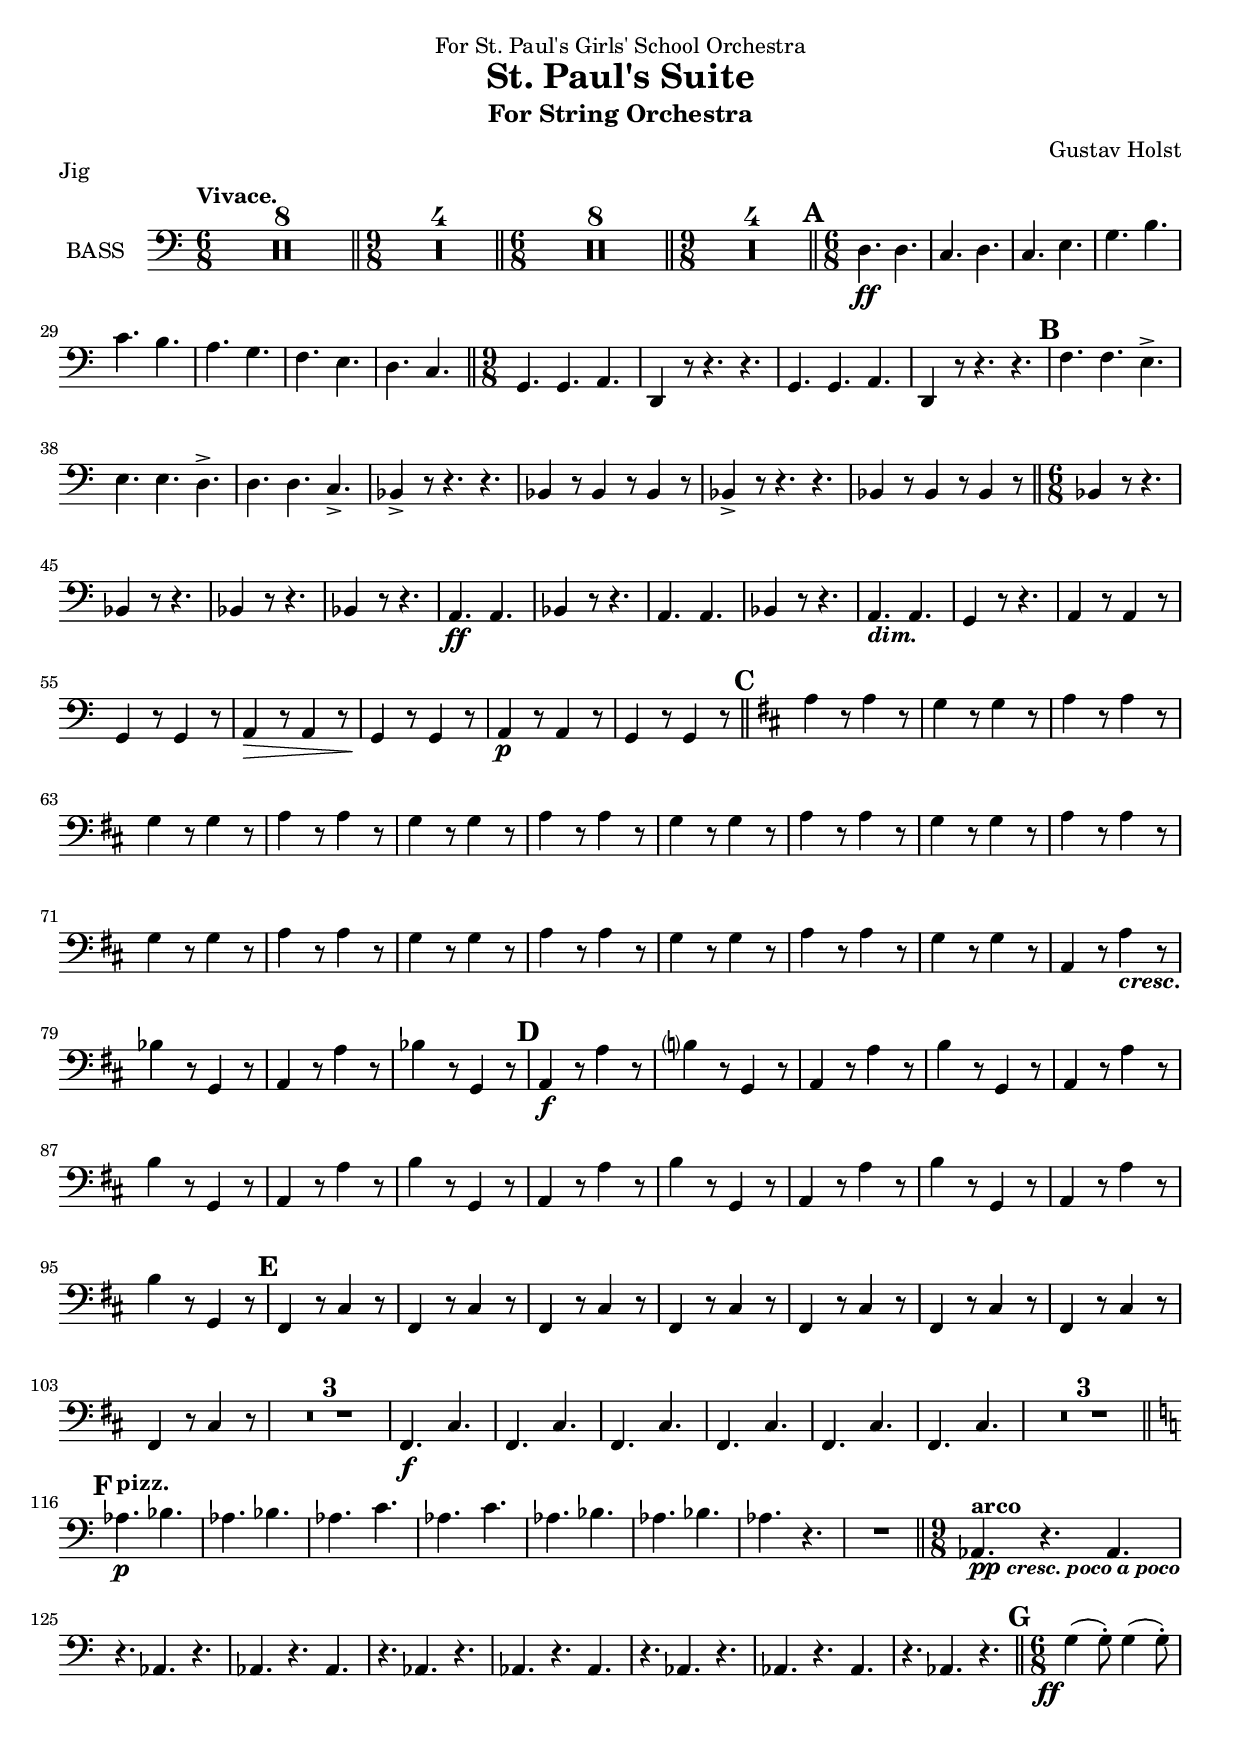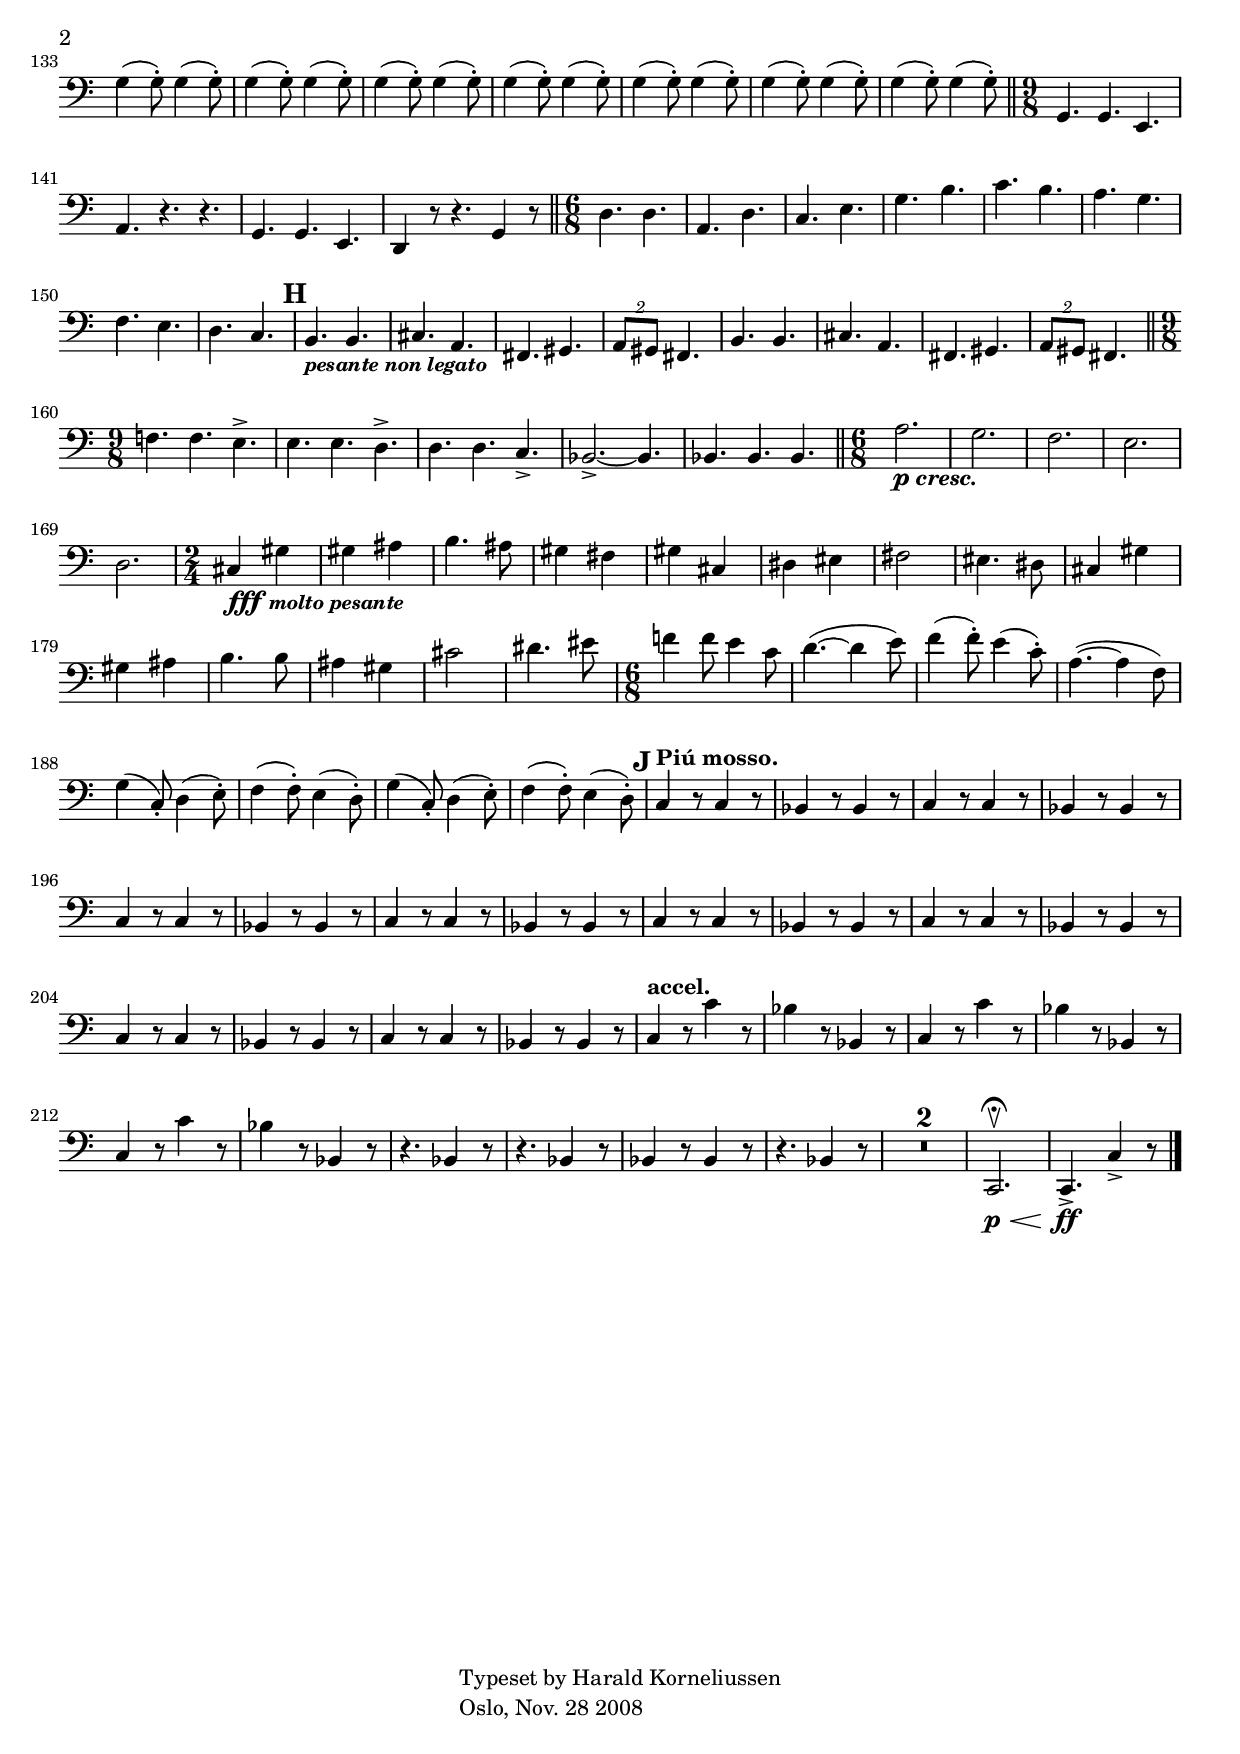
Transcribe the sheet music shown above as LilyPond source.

\include "norsk.ly"
\include "defs.ily"
marks = {
    \set Score.markFormatter = #format-mark-box-numbers

    % Following convension in the 1922 score, we use double bar lines before key 
    % and tempo changes.
    
    \tempo "Vivace."
    s1*6/8 * 8 \bar "||"
    s1*9/8 * 4 \bar "||"
    s1*6/8 * 8 \bar "||"
    s1*9/8 * 4 \bar "||"
    \mark \default % First rehearsal mark, measure 25
    s1*6/8 * 8 \bar "||"
    s1*9/8 * 4 
    \mark \default % Second rehearsal mark, measure 37
    s1*9/8 * 7 \bar "||"
    s1*6/8 * 16 \bar "||" % Due to key change
    \mark \default % Third rehearsal mark, measure 60
    s1*6/8 * 22
    \mark \default % Fourth rehearsal mark, measure 82
    s1*6/8 * 14
    \mark \default % Fifth rehearsal mark, measure 96
    s1*6/8 * 20 \bar "||" % due to key change
    \mark \default % Sixth rehearsal mark, measure 116
    s1*6/8 * 8 \bar "||"
    s1*9/8 * 8 \bar "||"
    \mark \default % Seventh rehearsal mark, measure 132
    s1*6/8 * 8 \bar "||"
    s1*9/8 * 4 \bar "||"
    s1*6/8 * 8
    \mark \default % Eight rehearsal mark, measure 152
    s1*6/8 * 8 \bar "||"
    s1*9/8 * 5 \bar "||"
    s1*6/8 * 27
    % The tempo mark messes with placement of the rehearsal mark.
    \once \override Score.RehearsalMark.self-alignment-X = #0.5
    \mark \default % Ninth rehearsal mark, measure 192
    \tempo \markup "Piú mosso."
    s1*6/8 * 16
    \tempo \markup {"accel."}
    s1*6/8 * 14 \bar "|."
}


bass = 
  {
    \set Staff.instrumentName = \markup { \hcenter-in #10 { "BASS" }}
    \transposition c,
    \relative c' 
    {
      \key a \minor \time 6/8 \clef bass
      R2. * 8
      \time 9/8
      R4. * 12
      \time 6/8
      R2. * 8
      \time 9/8
      R4. * 12
      % First rehearsal mark
      \time 6/8
      d,4.\ff d
      c d
      c e
      g h
      c h
      a g
      f e
      d c
      \time 9/8
      g g a
      d,4 r8 r4. r4.
      g4. g a
      d,4 r8 r4. r4.
      % Second rehearsal mark
      f'4. f e->
      e e d->
      d d c->
      b4-> r8 r4. r4.
      b4 r8 b4 r8 b4 r8
      b4-> r8 r4. r4.
      b4 r8 b4 r8 b4 r8
      \time 6/8
      b4 r8 r4.
      b4 r8 r4.
      b4 r8 r4.
      b4 r8 r4.
      a4.\ff a
      b4 r8 r4.
      a4. a
      b4 r8 r4.
      a4.-\dimdot a
      g4 r8 r4.
      a4 r8 a4 r8
      g4 r8 g4 r8
      a4\> r8 a4 r8
      g4\! r8 g4 r8
      a4\p r8 a4 r8
      g4 r8 g4 r8
      % Third rehearsal mark
      \key d \major
      a'4 r8 a4 r8
      g4 r8 g4 r8
      a4 r8 a4 r8
      g4 r8 g4 r8
      a4 r8 a4 r8
      g4 r8 g4 r8
      a4 r8 a4 r8
      g4 r8 g4 r8
      a4 r8 a4 r8
      g4 r8 g4 r8
      a4 r8 a4 r8
      g4 r8 g4 r8
      a4 r8 a4 r8
      g4 r8 g4 r8
      a4 r8 a4 r8
      g4 r8 g4 r8
      a4 r8 a4 r8
      g4 r8 g4 r8
      a,4 r8 a'4-\crescdot r8
      b4 r8 g,4 r8
      a4 r8 a'4 r8
      b4 r8 g,4 r8
      % Rehearsal mark 4
      a4\f r8 a'4 r8
      h?4 r8 g,4 r8
      a4 r8 a'4 r8
      h4 r8 g,4 r8
      a4 r8 a'4 r8
      h4 r8 g,4 r8
      a4 r8 a'4 r8
      h4 r8 g,4 r8
      a4 r8 a'4 r8
      h4 r8 g,4 r8
      a4 r8 a'4 r8
      h4 r8 g,4 r8
      a4 r8 a'4 r8
      h4 r8 g,4 r8
      % Rehearsal mark five
      fis4 r8 cis'4 r8
      fis,4 r8 cis'4 r8
      fis,4 r8 cis'4 r8
      fis,4 r8 cis'4 r8
      fis,4 r8 cis'4 r8
      fis,4 r8 cis'4 r8
      fis,4 r8 cis'4 r8
      fis,4 r8 cis'4 r8
      R2. * 3
      fis,4.\f cis'
      fis, cis'
      fis, cis'
      fis, cis'
      fis, cis'
      fis, cis'
      R2. * 3
      % Rehearsal mark 6
      \key a \minor
      as'4.^\pizz\p b
      as b
      as c
      as c
      as b
      as b
      as r4.
      R2.
      \time 9/8
      as,4.^\arco-\ppcrescpoco r as
      r as r
      as r as
      r as r
      as r as
      r as r
      as r as
      r as r
      % Rehearsal mark 7
      \time 6/8
      g'4(-\tweak self-alignment-X #2.0 \ff g8)-. g4( g8)-.
      g4( g8)-. g4( g8)-.
      g4( g8)-. g4( g8)-.
      g4( g8)-. g4( g8)-.
      g4( g8)-. g4( g8)-.
      g4( g8)-. g4( g8)-.
      g4( g8)-. g4( g8)-.
      g4( g8)-. g4( g8)-.
      \time 9/8
      g,4. g e
      a r r
      g g e
      d4 r8 r4. g4 r8
      \time 6/8
      d'4. d
      a d
      c e
      g h
      c h
      a g
      f e
      d c
      % Rehearsal mark 8
      h-\pesantenonleg h
      cis a
      fis gis
      \times 3/2 {a8 gis} fis4.
      h h
      cis a
      fis gis
      \times 3/2 {a8 gis} fis4.
      \time 9/8
      f'! f e->
      e e d->
      d d c->
      b2.->~ b4.
      b b b
      \time 6/8
      a'2.-\pcrescdot
      g
      f
      e
      d
      \set Staff.timeSignatureFraction = #'(2 . 4)
      \scaleDurations #'(3 . 2) 
      {
        cis4-\fffmoltopesante gis'
        gis ais
        h4. ais8
        gis4 fis
        gis cis,
        dis eis
        fis2
        eis4. dis8
        cis4 gis'
        gis ais
        h4. h8
        ais4 gis
        cis2
        dis4. eis8
      }
      \set Staff.timeSignatureFraction = #'(6 . 8)
      f!4 f8 e4 c8
      d4.~( d4 e8)
      f4( f8)-. e4( c8)-.
      a4.~( a4 f8)
      g4( c,8)-. d4( e8)-.
      f4( f8)-. e4( d8)-.
      g4( c,8)-. d4( e8)-.
      f4( f8)-. e4( d8)-.
      
      % Rehearsal mark 9
      c4 r8 c4 r8
      b4 r8 b4 r8
      c4 r8 c4 r8
      b4 r8 b4 r8
      c4 r8 c4 r8
      b4 r8 b4 r8
      c4 r8 c4 r8
      b4 r8 b4 r8
      c4 r8 c4 r8
      b4 r8 b4 r8
      c4 r8 c4 r8
      b4 r8 b4 r8
      c4 r8 c4 r8
      b4 r8 b4 r8
      c4 r8 c4 r8
      b4 r8 b4 r8
      c4 r8 c'4 r8
      b4 r8 b,4 r8
      c4 r8 c'4 r8
      b4 r8 b,4 r8
      c4 r8 c'4 r8
      b4 r8 b,4 r8
      r4. b4 r8
      r4. b4 r8
      b4 r8 b4 r8
      r4. b4 r8
      R2.*2
      c,2.\p\fermata\upbow\<
      c4.\!->\ff c'4-> r8  
    }
  }

\include "header.ily"

#(set-global-staff-size 19)

\score {
    \new Staff {
        \set Score.skipBars = ##t
        \set Staff.midiInstrument = "cello" << \marks \bass >> 
    }

    \header {
        piece = "Jig"
    }
    
    \layout {
    }
}

%\include "header.ly"

\paper {
}